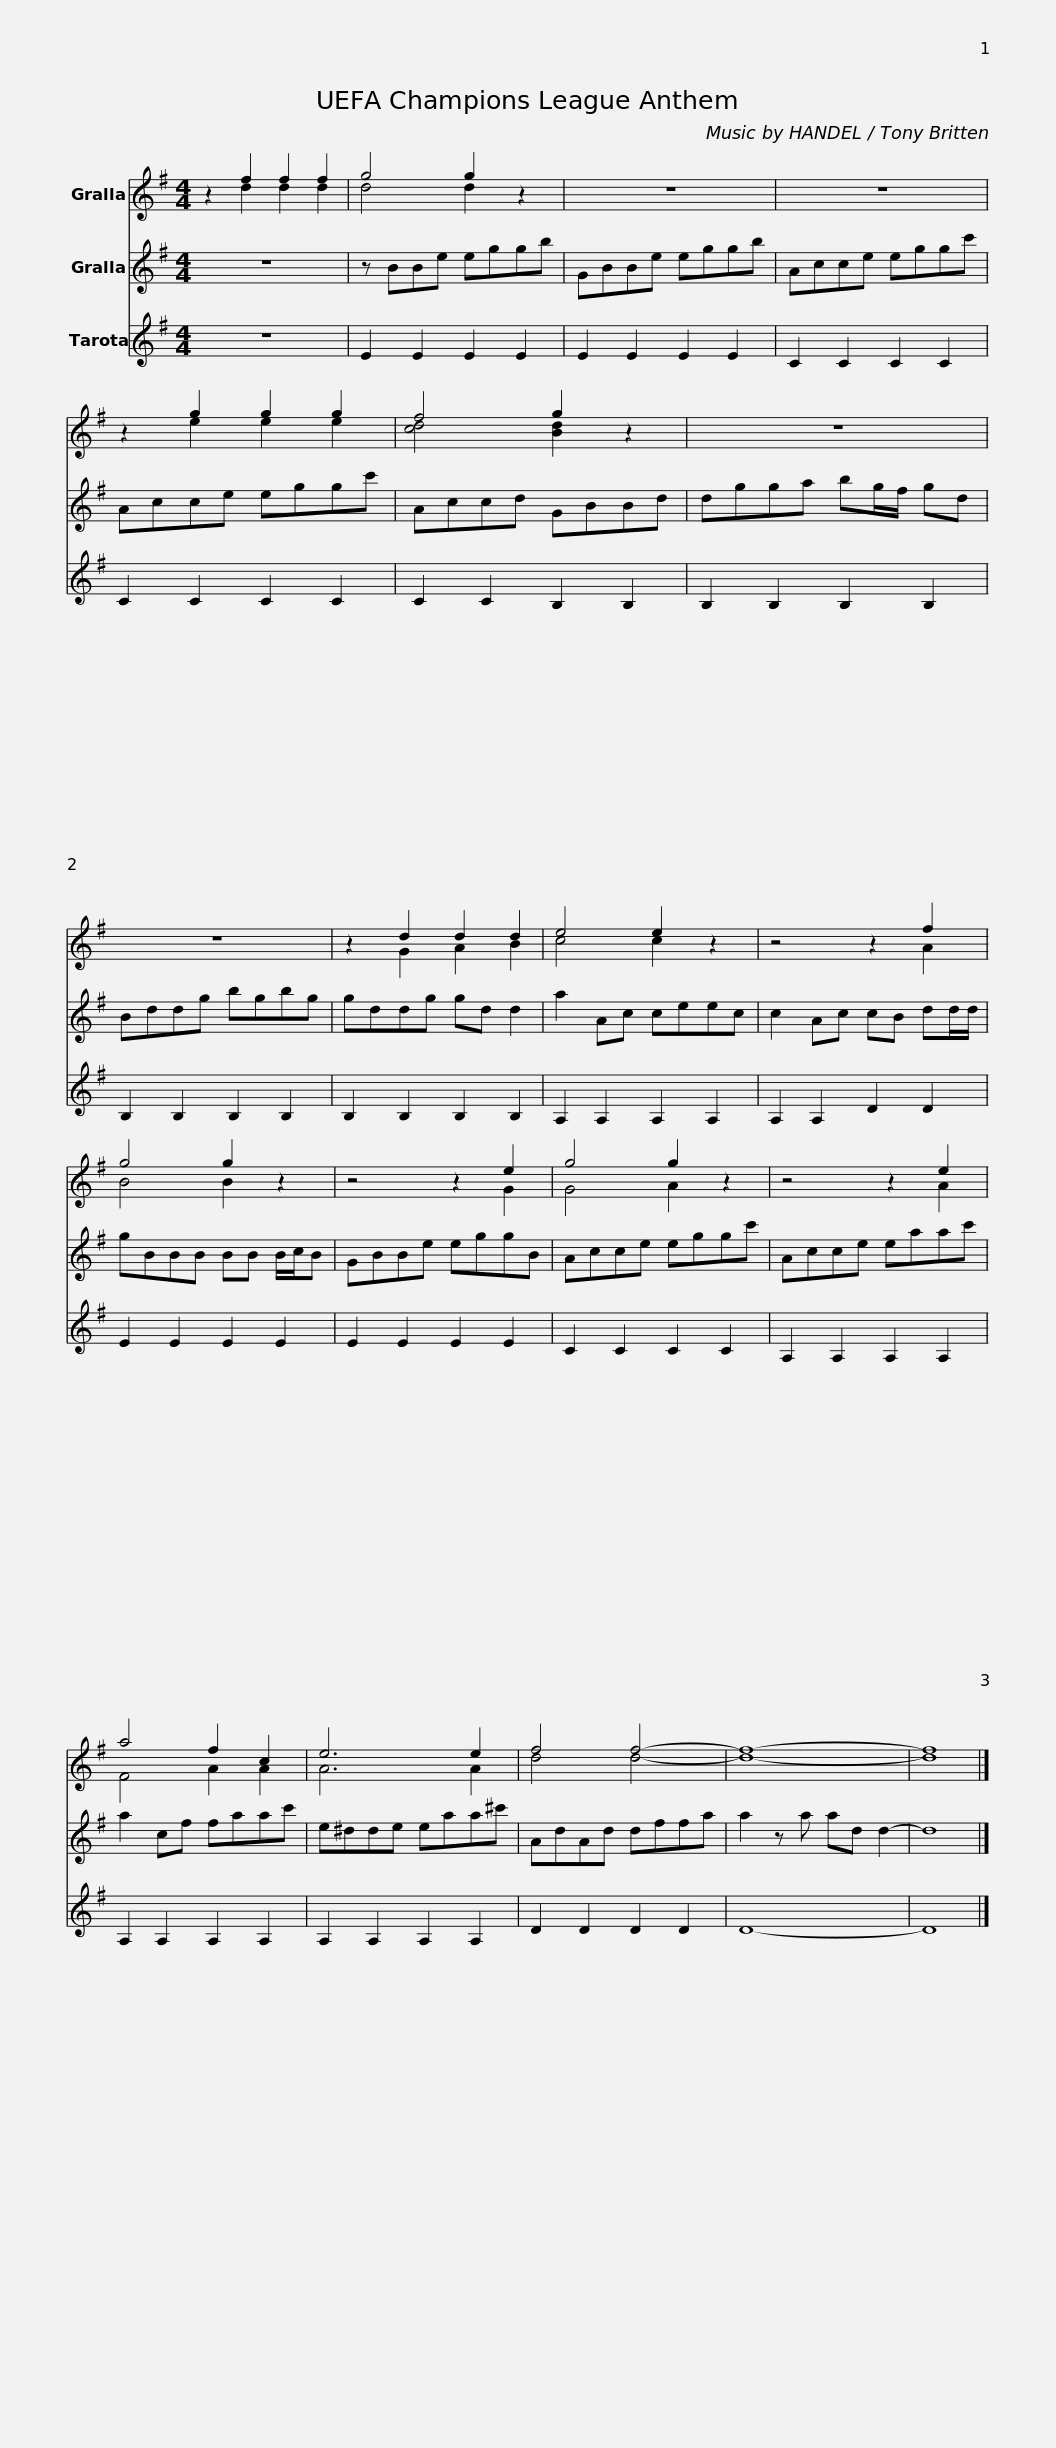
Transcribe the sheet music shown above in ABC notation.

X:1
%%score ( 1 2 ) 3 4
L:1/8
M:4/4
I:linebreak $
K:G
V:1 treble
V:2 treble
V:3 treble
V:4 treble
V:1
 z2 f2 f2 f2 | g4 g2 z2 | z8 | z8 | z2 g2 g2 g2 |$ %5
 f4 g2 z2 | z8 | z8 | z2 d2 d2 d2 | e4 e2 z2 |$ %10
 z4 z2 f2 | g4 g2 z2 | z4 z2 e2 | g4 g2 z2 | z4 z2 e2 |$ %15
 a4 f2 c2 | e6 e2 | f4 f4- | f8- | f8 |] %20
V:2
 z2 d2 d2 d2 | d4 d2 z2 | x8 | x8 | z2 e2 e2 e2 |$ %5
 [cd]4 [Bd]2 z2 | x8 | x8 | z2 G2 A2 B2 | c4 c2 z2 |$ %10
 z4 z2 A2 | B4 B2 z2 | z4 z2 G2 | G4 A2 z2 | z4 z2 A2 |$ %15
 F4 A2 A2 | A6 A2 | d4 d4- | d8- | d8 |] %20
V:3
 z8 | z BBe eggb | GBBe eggb | Acce eggc' | Acce eggc' |$ %5
 Accd GBBd | dgga bg/f/ gd | Bddg bgbg | gddg gd d2 | a2 Ac ceec |$ %10
 c2 Ac cB dd/d/ | gBBB BB B/c/B | GBBe eggB | Acce eggc' | Acce eaac' |$ %15
 a2 cf faac' | e^dde eaa^c' | AdAd dffa | a2 z a ad d2- | d8 |] %20
V:4
 z8 | E2 E2 E2 E2 | E2 E2 E2 E2 | C2 C2 C2 C2 | C2 C2 C2 C2 |$ %5
 C2 C2 B,2 B,2 | B,2 B,2 B,2 B,2 | B,2 B,2 B,2 B,2 | B,2 B,2 B,2 B,2 | A,2 A,2 A,2 A,2 |$ %10
 A,2 A,2 D2 D2 | E2 E2 E2 E2 | E2 E2 E2 E2 | C2 C2 C2 C2 | A,2 A,2 A,2 A,2 |$ %15
 A,2 A,2 A,2 A,2 | A,2 A,2 A,2 A,2 | D2 D2 D2 D2 | D8- | D8 |] %20
